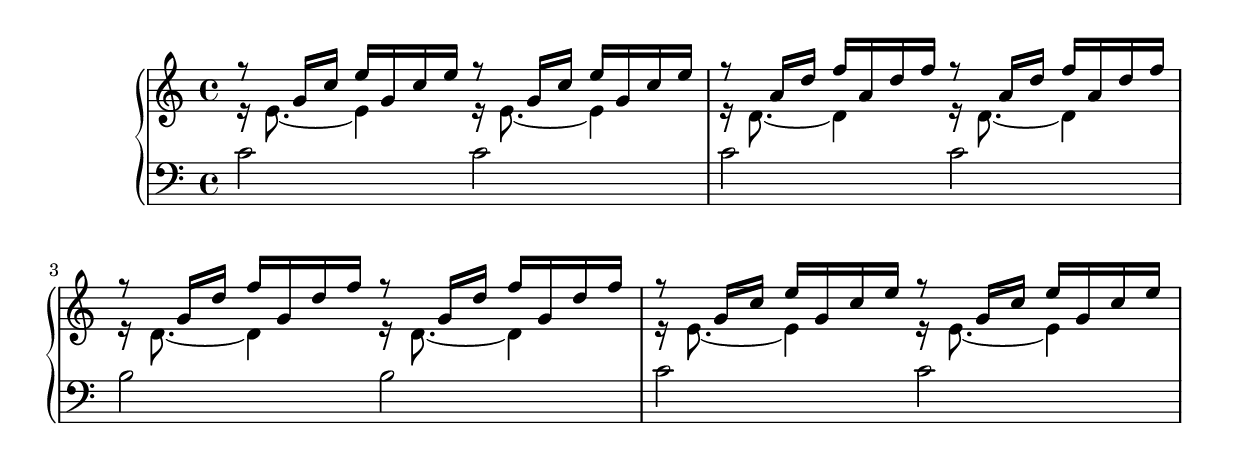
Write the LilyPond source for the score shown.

\version "2.10.33"
sop = \relative c'' { \clef treble
	r8 g16 c e g, c e
	r8 g,16 c e g, c e
	r8 a,16 d f a, d f
	r8 a,16 d f a, d f
	r8 g,16 d' f g, d' f
	r8 g,16 d' f g, d' f
	r8 g,16 c e g, c e
	r8 g,16 c e g, c e
}

cont = \relative c' { \clef treble
	r16 e8. ~ e4	r16 e8. ~ e4
	r16 d8. ~ d4	r16 d8. ~ d4
	r16 d8. ~ d4	r16 d8. ~ d4
	r16 e8. ~ e4	r16 e8. ~ e4
}


bass = \relative c' { \clef bass
	c2 c c c b b c c
}

\new PianoStaff { <<
	\new Staff { << { \sop } \\ { \cont } >> }
	\new Staff { \bass }
	>> }